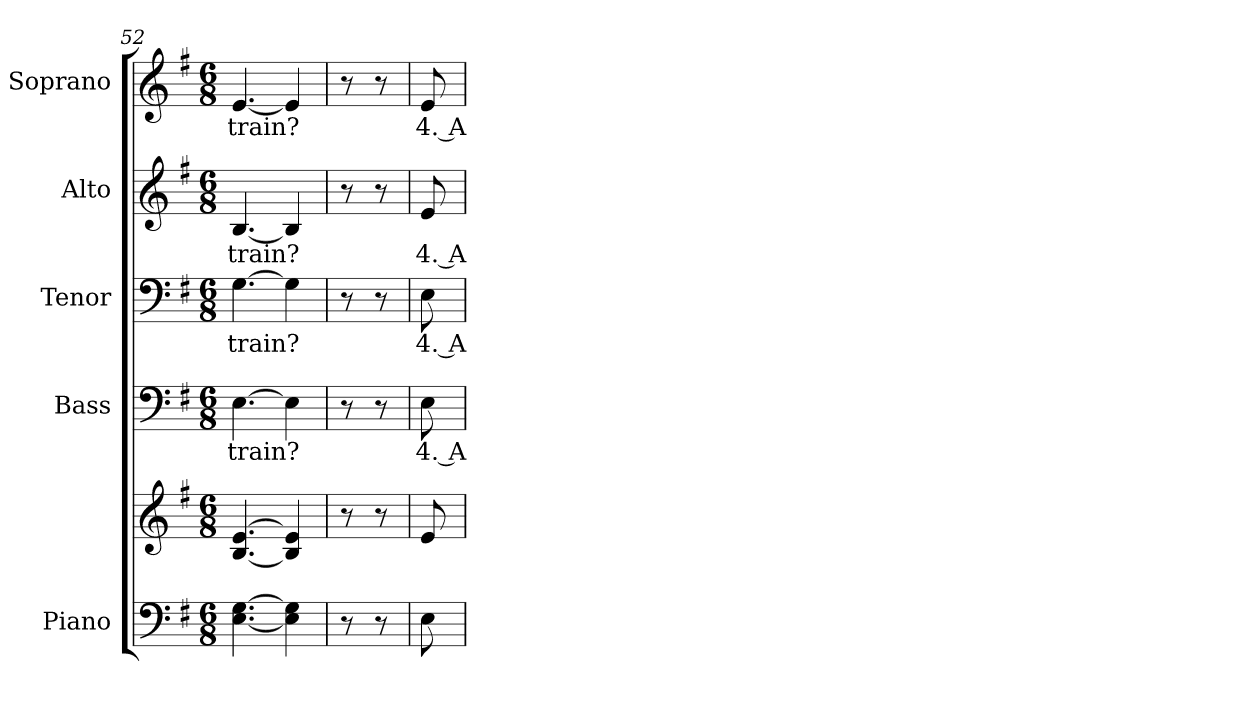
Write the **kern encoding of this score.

**kern	**kern	**kern	**text	**kern	**text	**kern	**text	**kern	**text
*part5	*part5	*part4	*part4	*part3	*part3	*part2	*part2	*part1	*part1
*staff6	*staff5	*staff4	*staff4	*staff3	*staff3	*staff2	*staff2	*staff1	*staff1
*I"Piano	*	*I"Bass	*	*I"Tenor	*	*I"Alto	*	*I"Soprano	*
*I'Pno.	*	*I'B.	*	*I'T.	*	*I'A.	*	*I'S.	*
*clefF4	*clefG2	*clefF4	*	*clefF4	*	*clefG2	*	*clefG2	*
*k[f#]	*k[f#]	*k[f#]	*	*k[f#]	*	*k[f#]	*	*k[f#]	*
*G:	*G:	*G:	*	*G:	*	*G:	*	*G:	*
*M6/8	*M6/8	*M6/8	*	*M6/8	*	*M6/8	*	*M6/8	*
=52	=52	=52	=52	=52	=52	=52	=52	=52	=52
!	!	!	!LO:LY:b:color=#000000	!	!	!	!	!	!
!	!	!	!	!	!LO:LY:b:color=#000000	!	!	!	!
!	!	!	!	!	!	!	!LO:LY:b:color=#000000	!	!
!	!	!	!	!	!	!	!	!	!LO:LY:b:color=#000000
[<4.Ei\ [>4.Gi	[<4.Bi/ [>4.ei	[>4.Ei\	train?	[>4.Gi\	train?	[<4.Bi/	train?	[<4.ei/	train?
4Ei\] 4Gi]	4Bi/] 4ei]	4Ei\]	.	4Gi\]	.	4Bi/]	.	4ei/]	.
=53	=53	=53	=53	=53	=53	=53	=53	=53	=53
8r	8r	8r	.	8r	.	8r	.	8r	.
8r	8r	8r	.	8r	.	8r	.	8r	.
=54	=54	=54	=54	=54	=54	=54	=54	=54	=54
!	!	!	!LO:LY:b:color=#000000	!	!	!	!	!	!
!	!	!	!	!	!LO:LY:b:color=#000000	!	!	!	!
!	!	!	!	!	!	!	!LO:LY:b:color=#000000	!	!
!	!	!	!	!	!	!	!	!	!LO:LY:b:color=#000000
8Ei\	8ei/	8Ei\	4. A	8Ei\	4. A	8ei/	4. A	8ei/	4. A
=	=	=	=	=	=	=	=	=	=
*-	*-	*-	*-	*-	*-	*-	*-	*-	*-
